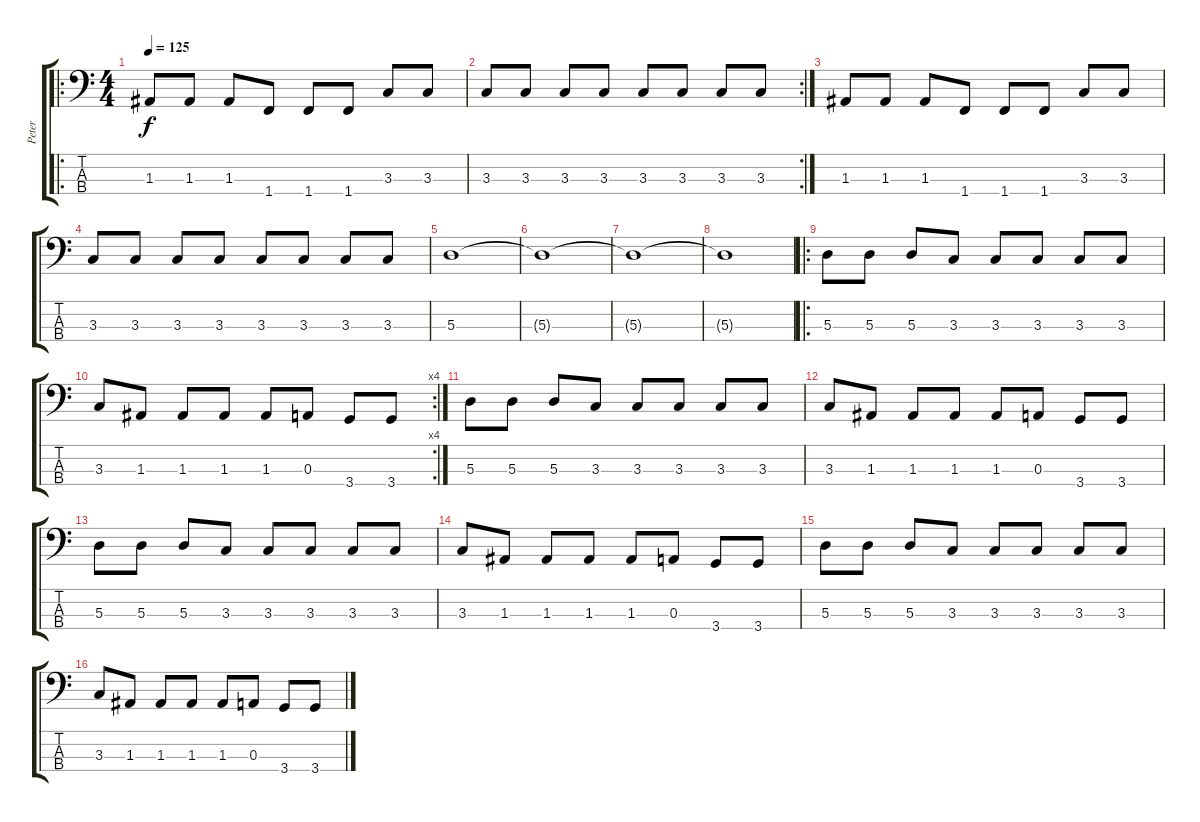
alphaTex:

\track ("Peter" "Peter") {instrument electricbasspick}
\staff {score tabs}
\tuning (G2 D2 A1 E1) {hide}
\ro
\ts (4 4)
\tempo 125
\clef f4
\ks c
1.3.8{dy f} 1.3.8 1.3.8 1.4.8 1.4.8 1.4.8 3.3.8 3.3.8 |
\rc 2
3.3.8 3.3.8 3.3.8 3.3.8 3.3.8 3.3.8 3.3.8 3.3.8 |
1.3.8 1.3.8 1.3.8 1.4.8 1.4.8 1.4.8 3.3.8 3.3.8 |
3.3.8 3.3.8 3.3.8 3.3.8 3.3.8 3.3.8 3.3.8 3.3.8 |
5.3.1 |
5.3{t}.1 |
5.3{t}.1 |
5.3{t}.1 |
\ro
5.3.8 5.3.8 5.3.8 3.3.8 3.3.8 3.3.8 3.3.8 3.3.8 |
\rc 4
3.3.8 1.3.8 1.3.8 1.3.8 1.3.8 0.3.8 3.4.8 3.4.8 |
5.3.8 5.3.8 5.3.8 3.3.8 3.3.8 3.3.8 3.3.8 3.3.8 |
3.3.8 1.3.8 1.3.8 1.3.8 1.3.8 0.3.8 3.4.8 3.4.8 |
5.3.8 5.3.8 5.3.8 3.3.8 3.3.8 3.3.8 3.3.8 3.3.8 |
3.3.8 1.3.8 1.3.8 1.3.8 1.3.8 0.3.8 3.4.8 3.4.8 |
5.3.8 5.3.8 5.3.8 3.3.8 3.3.8 3.3.8 3.3.8 3.3.8 |
3.3.8 1.3.8 1.3.8 1.3.8 1.3.8 0.3.8 3.4.8 3.4.8
